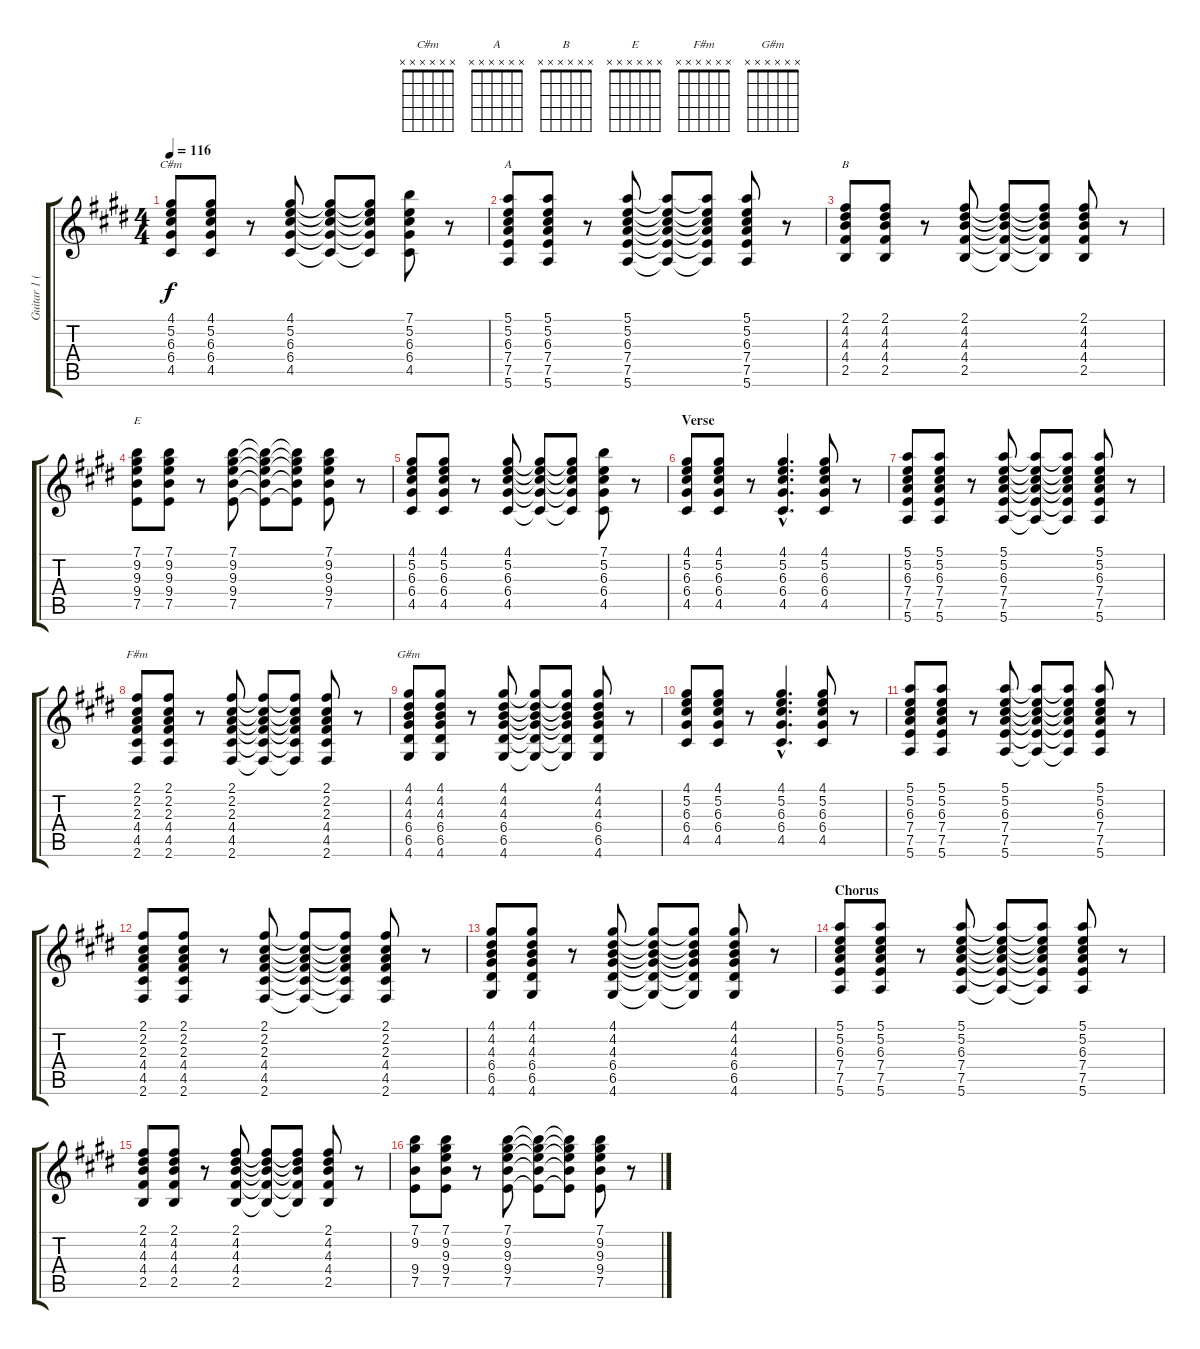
\track ("Guitar 1 (acous.) | Aria acous." "Guitar 1 (") {instrument acousticguitarsteel}
\staff {score tabs}
\tuning (E4 B3 G3 D3 A2 E2) {hide}
\chord ("C#m" x x x x x x)
\chord ("A" x x x x x x)
\chord ("B" x x x x x x)
\chord ("E" x x x x x x)
\chord ("F#m" x x x x x x)
\chord ("G#m" x x x x x x)
\ts (4 4)
\tempo 116
\clef g2
\ks c#minor
(4.1 5.2 6.3 6.4 4.5).8{ch "C#m" dy f} (4.1 5.2 6.3 6.4 4.5).8 r.8 (4.1 5.2 6.3 6.4 4.5).8 (4.1{t} 5.2{t} 6.3{t} 6.4{t} 4.5{t}).8 (4.1{t} 5.2{t} 6.3{t} 6.4{t} 4.5{t}).8 (7.1 5.2 6.3 6.4 4.5).8 r.8 |
(5.1 5.2 6.3 7.4 7.5 5.6).8{ch "A"} (5.1 5.2 6.3 7.4 7.5 5.6).8 r.8 (5.1 5.2 6.3 7.4 7.5 5.6).8 (5.1{t} 5.2{t} 6.3{t} 7.4{t} 7.5{t} 5.6{t}).8 (5.1{t} 5.2{t} 6.3{t} 7.4{t} 7.5{t} 5.6{t}).8 (5.1 5.2 6.3 7.4 7.5 5.6).8 r.8 |
(2.1 4.2 4.3 4.4 2.5).8{ch "B"} (2.1 4.2 4.3 4.4 2.5).8 r.8 (2.1 4.2 4.3 4.4 2.5).8 (2.1{t} 4.2{t} 4.3{t} 4.4{t} 2.5{t}).8 (2.1{t} 4.2{t} 4.3{t} 4.4{t} 2.5{t}).8 (2.1 4.2 4.3 4.4 2.5).8 r.8 |
(7.1 9.2 9.3 9.4 7.5).8{ch "E"} (7.1 9.2 9.3 9.4 7.5).8 r.8 (7.1 9.2 9.3 9.4 7.5).8 (7.1{t} 9.2{t} 9.3{t} 9.4{t} 7.5{t}).8 (7.1{t} 9.2{t} 9.3{t} 9.4{t} 7.5{t}).8 (7.1 9.2 9.3 9.4 7.5).8 r.8 |
(4.1 5.2 6.3 6.4 4.5).8 (4.1 5.2 6.3 6.4 4.5).8 r.8 (4.1 5.2 6.3 6.4 4.5).8 (4.1{t} 5.2{t} 6.3{t} 6.4{t} 4.5{t}).8 (4.1{t} 5.2{t} 6.3{t} 6.4{t} 4.5{t}).8 (7.1 5.2 6.3 6.4 4.5).8 r.8 |
\section ("" "Verse")
(4.1 5.2 6.3 6.4 4.5).8 (4.1 5.2 6.3 6.4 4.5).8 r.8 (4.1{hac} 5.2{hac} 6.3{hac} 6.4{hac} 4.5{hac}).4{d} (4.1 5.2 6.3 6.4 4.5).8 r.8 |
(5.1 5.2 6.3 7.4 7.5 5.6).8 (5.1 5.2 6.3 7.4 7.5 5.6).8 r.8 (5.1 5.2 6.3 7.4 7.5 5.6).8 (5.1{t} 5.2{t} 6.3{t} 7.4{t} 7.5{t} 5.6{t}).8 (5.1{t} 5.2{t} 6.3{t} 7.4{t} 7.5{t} 5.6{t}).8 (5.1 5.2 6.3 7.4 7.5 5.6).8 r.8 |
(2.1 2.2 2.3 4.4 4.5 2.6).8{ch "F#m"} (2.1 2.2 2.3 4.4 4.5 2.6).8 r.8 (2.1 2.2 2.3 4.4 4.5 2.6).8 (2.1{t} 2.2{t} 2.3{t} 4.4{t} 4.5{t} 2.6{t}).8 (2.1{t} 2.2{t} 2.3{t} 4.4{t} 4.5{t} 2.6{t}).8 (2.1 2.2 2.3 4.4 4.5 2.6).8 r.8 |
(4.1 4.2 4.3 6.4 6.5 4.6).8{ch "G#m"} (4.1 4.2 4.3 6.4 6.5 4.6).8 r.8 (4.1 4.2 4.3 6.4 6.5 4.6).8 (4.1{t} 4.2{t} 4.3{t} 6.4{t} 6.5{t} 4.6{t}).8 (4.1{t} 4.2{t} 4.3{t} 6.4{t} 6.5{t} 4.6{t}).8 (4.1 4.2 4.3 6.4 6.5 4.6).8 r.8 |
(4.1 5.2 6.3 6.4 4.5).8 (4.1 5.2 6.3 6.4 4.5).8 r.8 (4.1{hac} 5.2{hac} 6.3{hac} 6.4{hac} 4.5{hac}).4{d} (4.1 5.2 6.3 6.4 4.5).8 r.8 |
(5.1 5.2 6.3 7.4 7.5 5.6).8 (5.1 5.2 6.3 7.4 7.5 5.6).8 r.8 (5.1 5.2 6.3 7.4 7.5 5.6).8 (5.1{t} 5.2{t} 6.3{t} 7.4{t} 7.5{t} 5.6{t}).8 (5.1{t} 5.2{t} 6.3{t} 7.4{t} 7.5{t} 5.6{t}).8 (5.1 5.2 6.3 7.4 7.5 5.6).8 r.8 |
(2.1 2.2 2.3 4.4 4.5 2.6).8 (2.1 2.2 2.3 4.4 4.5 2.6).8 r.8 (2.1 2.2 2.3 4.4 4.5 2.6).8 (2.1{t} 2.2{t} 2.3{t} 4.4{t} 4.5{t} 2.6{t}).8 (2.1{t} 2.2{t} 2.3{t} 4.4{t} 4.5{t} 2.6{t}).8 (2.1 2.2 2.3 4.4 4.5 2.6).8 r.8 |
(4.1 4.2 4.3 6.4 6.5 4.6).8 (4.1 4.2 4.3 6.4 6.5 4.6).8 r.8 (4.1 4.2 4.3 6.4 6.5 4.6).8 (4.1{t} 4.2{t} 4.3{t} 6.4{t} 6.5{t} 4.6{t}).8 (4.1{t} 4.2{t} 4.3{t} 6.4{t} 6.5{t} 4.6{t}).8 (4.1 4.2 4.3 6.4 6.5 4.6).8 r.8 |
\section ("" "Chorus")
(5.1 5.2 6.3 7.4 7.5 5.6).8 (5.1 5.2 6.3 7.4 7.5 5.6).8 r.8 (5.1 5.2 6.3 7.4 7.5 5.6).8 (5.1{t} 5.2{t} 6.3{t} 7.4{t} 7.5{t} 5.6{t}).8 (5.1{t} 5.2{t} 6.3{t} 7.4{t} 7.5{t} 5.6{t}).8 (5.1 5.2 6.3 7.4 7.5 5.6).8 r.8 |
(2.1 4.2 4.3 4.4 2.5).8 (2.1 4.2 4.3 4.4 2.5).8 r.8 (2.1 4.2 4.3 4.4 2.5).8 (2.1{t} 4.2{t} 4.3{t} 4.4{t} 2.5{t}).8 (2.1{t} 4.2{t} 4.3{t} 4.4{t} 2.5{t}).8 (2.1 4.2 4.3 4.4 2.5).8 r.8 |
(7.1 9.2 9.4 7.5).8 (7.1 9.2 9.3 9.4 7.5).8 r.8 (7.1 9.2 9.3 9.4 7.5).8 (7.1{t} 9.2{t} 9.3{t} 9.4{t} 7.5{t}).8 (7.1{t} 9.2{t} 9.3{t} 9.4{t} 7.5{t}).8 (7.1 9.2 9.3 9.4 7.5).8 r.8
